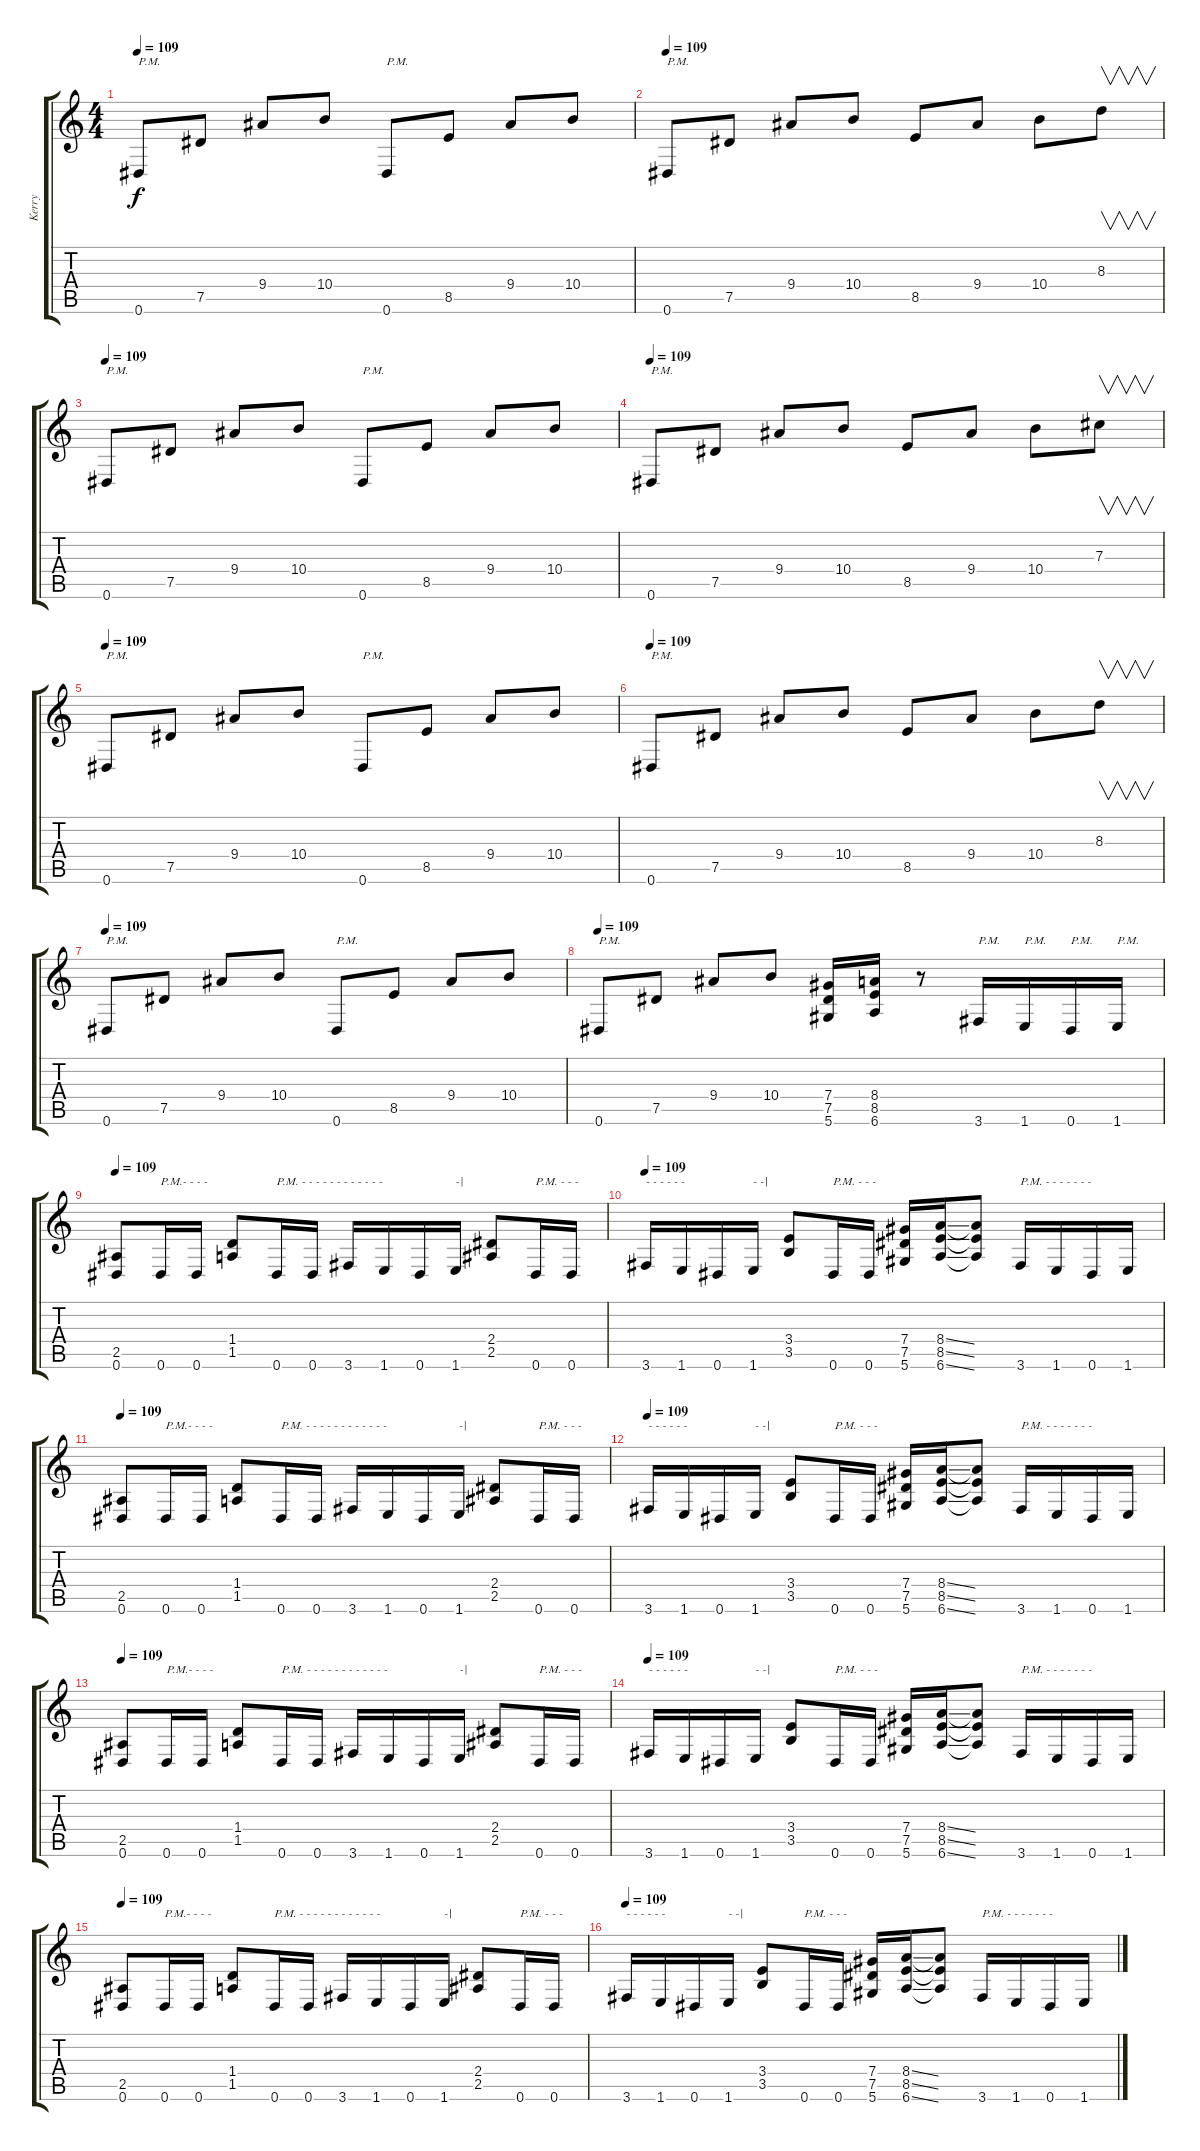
\track ("Kerry" "Kerry") {instrument distortionguitar}
\staff {score tabs}
\tuning (Eb4 Bb3 Gb3 Db3 Ab2 Eb2) {hide}
\ts (4 4)
\tempo 109
\clef g2
\ks c
0.6.8{txt "P.M." dy f} 7.5.8 9.4.8 10.4.8 0.6.8{txt "P.M."} 8.5.8 9.4.8 10.4.8 |
\tempo 109
0.6.8{txt "P.M."} 7.5.8 9.4.8 10.4.8 8.5.8 9.4.8 10.4.8 8.3.8{v} |
\tempo 109
0.6.8{txt "P.M."} 7.5.8 9.4.8 10.4.8 0.6.8{txt "P.M."} 8.5.8 9.4.8 10.4.8 |
\tempo 109
0.6.8{txt "P.M."} 7.5.8 9.4.8 10.4.8 8.5.8 9.4.8 10.4.8 7.3.8{v} |
\tempo 109
0.6.8{txt "P.M."} 7.5.8 9.4.8 10.4.8 0.6.8{txt "P.M."} 8.5.8 9.4.8 10.4.8 |
\tempo 109
0.6.8{txt "P.M."} 7.5.8 9.4.8 10.4.8 8.5.8 9.4.8 10.4.8 8.3.8{v} |
\tempo 109
0.6.8{txt "P.M."} 7.5.8 9.4.8 10.4.8 0.6.8{txt "P.M."} 8.5.8 9.4.8 10.4.8 |
\tempo 109
0.6.8{txt "P.M."} 7.5.8 9.4.8 10.4.8 (7.4 7.5 5.6).16 (8.4 8.5 6.6).16 r.8 3.6.16{txt "P.M."} 1.6.16{txt "P.M."} 0.6.16{txt "P.M."} 1.6.16{txt "P.M."} |
\tempo 109
(2.5 0.6).8 0.6.16{txt "P.M.- - - -"} 0.6.16 (1.4 1.5).8 0.6.16{txt "P.M. - - - - - - - - - - - -"} 0.6.16 3.6.16 1.6.16 0.6.16 1.6.16{txt "-|"} (2.4 2.5).8 0.6.16{txt "P.M. - - - "} 0.6.16 |
\tempo 109
3.6.16{txt "- - - - - - "} 1.6.16 0.6.16 1.6.16{txt "- -|"} (3.4 3.5).8 0.6.16{txt "P.M. - - - "} 0.6.16 (7.4 7.5 5.6).16 (8.4{ss} 8.5{ss} 6.6{ss}).16 (8.4{t} 8.5{t} 6.6{t}).8 3.6.16{txt "P.M. - - - - - - - "} 1.6.16 0.6.16 1.6.16 |
\tempo 109
(2.5 0.6).8 0.6.16{txt "P.M.- - - -"} 0.6.16 (1.4 1.5).8 0.6.16{txt "P.M. - - - - - - - - - - - -"} 0.6.16 3.6.16 1.6.16 0.6.16 1.6.16{txt "-|"} (2.4 2.5).8 0.6.16{txt "P.M. - - - "} 0.6.16 |
\tempo 109
3.6.16{txt "- - - - - - "} 1.6.16 0.6.16 1.6.16{txt "- -|"} (3.4 3.5).8 0.6.16{txt "P.M. - - - "} 0.6.16 (7.4 7.5 5.6).16 (8.4{ss} 8.5{ss} 6.6{ss}).16 (8.4{t} 8.5{t} 6.6{t}).8 3.6.16{txt "P.M. - - - - - - - "} 1.6.16 0.6.16 1.6.16 |
\tempo 109
(2.5 0.6).8 0.6.16{txt "P.M.- - - -"} 0.6.16 (1.4 1.5).8 0.6.16{txt "P.M. - - - - - - - - - - - -"} 0.6.16 3.6.16 1.6.16 0.6.16 1.6.16{txt "-|"} (2.4 2.5).8 0.6.16{txt "P.M. - - - "} 0.6.16 |
\tempo 109
3.6.16{txt "- - - - - - "} 1.6.16 0.6.16 1.6.16{txt "- -|"} (3.4 3.5).8 0.6.16{txt "P.M. - - - "} 0.6.16 (7.4 7.5 5.6).16 (8.4{ss} 8.5{ss} 6.6{ss}).16 (8.4{t} 8.5{t} 6.6{t}).8 3.6.16{txt "P.M. - - - - - - - "} 1.6.16 0.6.16 1.6.16 |
\tempo 109
(2.5 0.6).8 0.6.16{txt "P.M.- - - -"} 0.6.16 (1.4 1.5).8 0.6.16{txt "P.M. - - - - - - - - - - - -"} 0.6.16 3.6.16 1.6.16 0.6.16 1.6.16{txt "-|"} (2.4 2.5).8 0.6.16{txt "P.M. - - - "} 0.6.16 |
\tempo 109
3.6.16{txt "- - - - - - "} 1.6.16 0.6.16 1.6.16{txt "- -|"} (3.4 3.5).8 0.6.16{txt "P.M. - - - "} 0.6.16 (7.4 7.5 5.6).16 (8.4{ss} 8.5{ss} 6.6{ss}).16 (8.4{t} 8.5{t} 6.6{t}).8 3.6.16{txt "P.M. - - - - - - - "} 1.6.16 0.6.16 1.6.16
